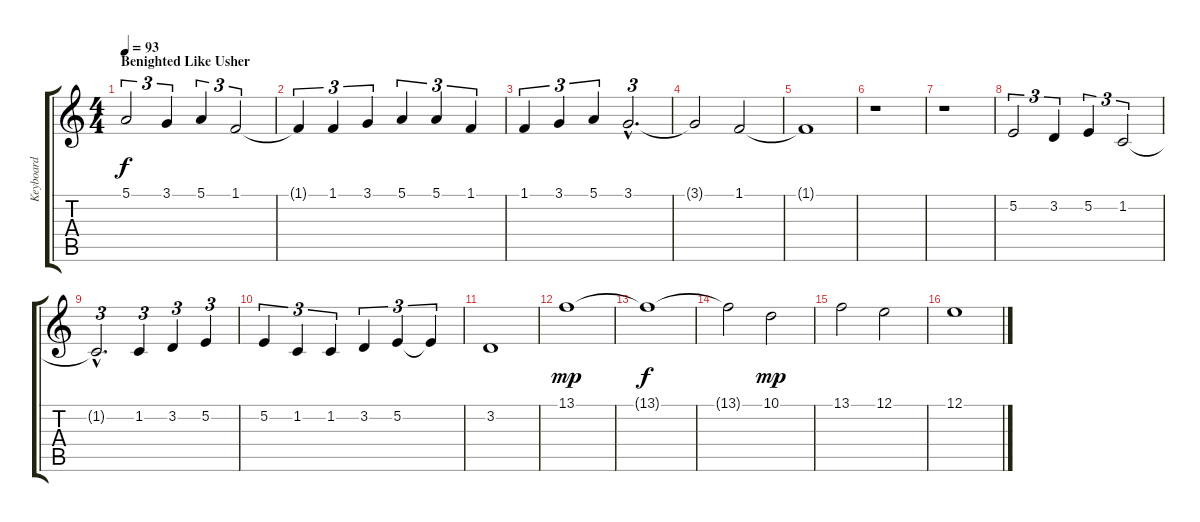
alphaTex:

\track ("Keyboard" "Keyboard") {instrument pad4choir}
\staff {score tabs}
\tuning (E4 B3 G3 D3 A2 D2) {hide}
\ts (4 4)
\section ("" "Benighted Like Usher")
\tempo 93
\tempo 134
\tempo 93
\clef g2
\ks c
5.1.2{tu (3 2) dy f instrument pad4choir} 3.1.4{tu (3 2)} 5.1.4{tu (3 2)} 1.1.2{tu (3 2)} |
1.1{t}.4{tu (3 2)} 1.1.4{tu (3 2)} 3.1.4{tu (3 2)} 5.1.4{tu (3 2)} 5.1.4{tu (3 2)} 1.1.4{tu (3 2)} |
1.1.4{tu (3 2)} 3.1.4{tu (3 2)} 5.1.4{tu (3 2)} 3.1{hac}.2{d tu (3 2)} |
3.1{t}.2 1.1.2 |
1.1{t}.1 |
r.1 |
r.1 |
5.2.2{tu (3 2)} 3.2.4{tu (3 2)} 5.2.4{tu (3 2)} 1.2.2{tu (3 2)} |
1.2{hac t}.2{d tu (3 2)} 1.2.4{tu (3 2)} 3.2.4{tu (3 2)} 5.2.4{tu (3 2)} |
5.2.4{tu (3 2)} 1.2.4{tu (3 2)} 1.2.4{tu (3 2)} 3.2.4{tu (3 2)} 5.2.4{tu (3 2)} 5.2{t}.4{tu (3 2)} |
3.2.1 |
13.1.1{dy mp instrument pad4choir} |
13.1{t}.1{dy f} |
13.1{t}.2 10.1.2{dy mp} |
13.1.2 12.1.2 |
12.1.1
